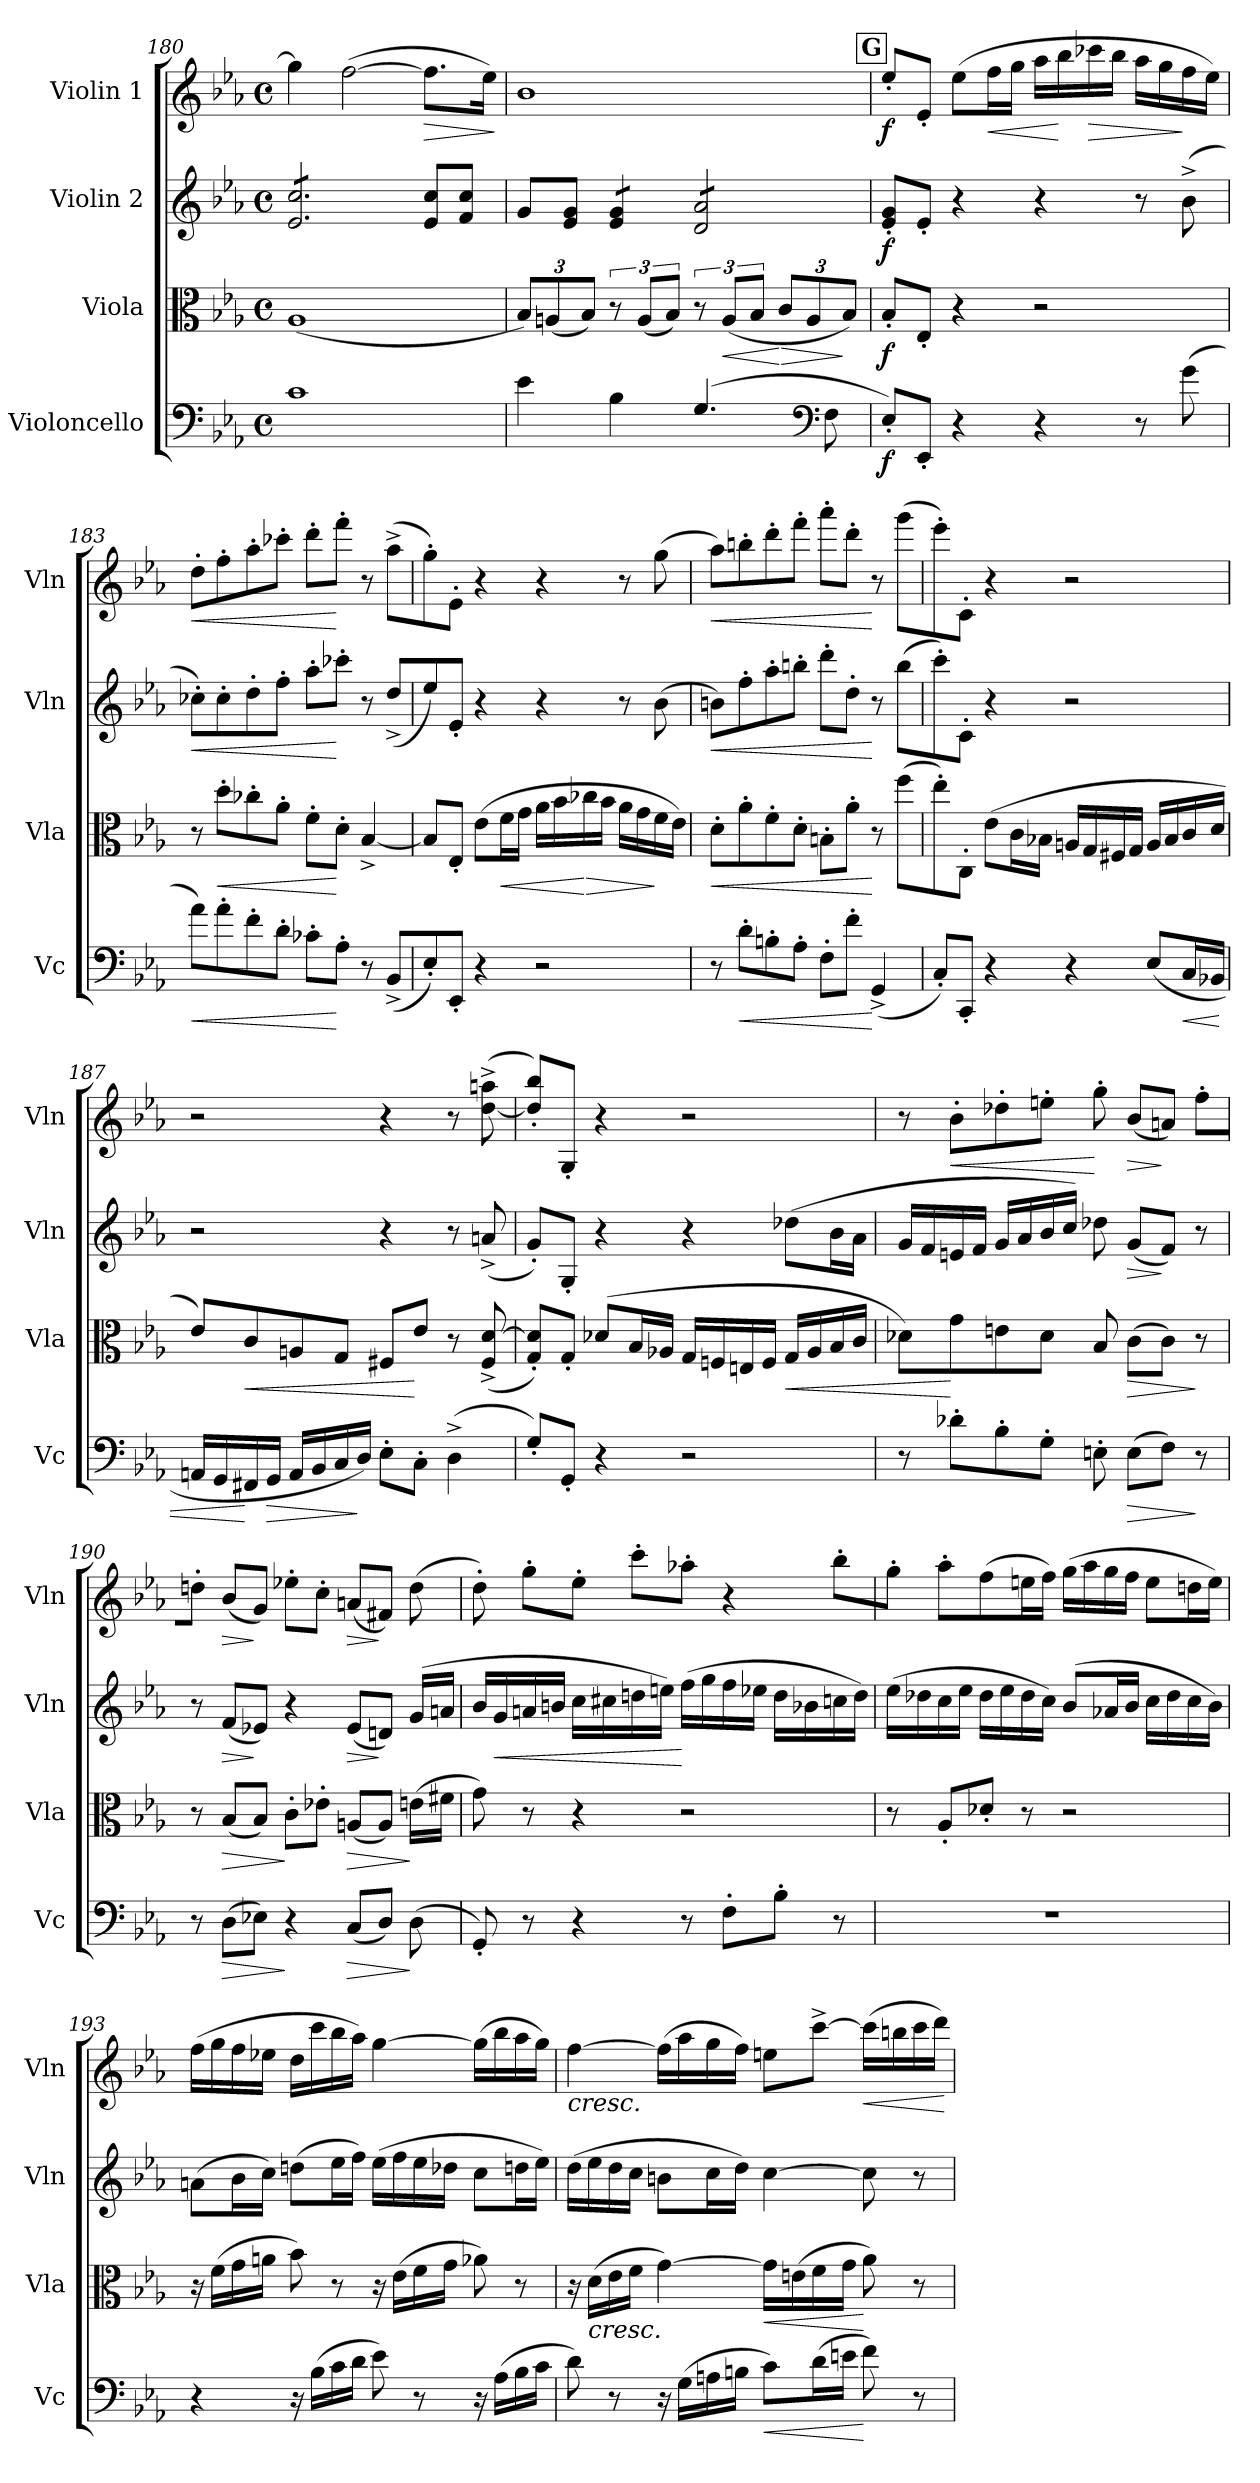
**kern	**dynam	**kern	**dynam	**kern	**dynam	**kern	**dynam
*part4	*part4	*part3	*part3	*part2	*part2	*part1	*part1
*staff4	*staff4	*staff3	*staff3	*staff2	*staff2	*staff1	*staff1
*I"Violoncello	*	*I"Viola	*	*I"Violin 2	*	*I"Violin 1	*
*I'Vc	*	*I'Vla	*	*I'Vln	*	*I'Vln	*
*clefF4	*	*clefC3	*	*clefG2	*	*clefG2	*
*k[b-e-a-]	*	*k[b-e-a-]	*	*k[b-e-a-]	*	*k[b-e-a-]	*
*M4/4	*	*M4/4	*	*M4/4	*	*M4/4	*
*met(c)	*	*met(c)	*	*met(c)	*	*met(c)	*
=180	=180	=180	=180	=180	=180	=180	=180
*	*	*	*	*tremolo	*	*	*
1c	.	(1A-	.	8e-/ 8cc/L	.	4gg\]	.
.	.	.	.	8e-/ 8cc/	.	.	.
.	.	.	.	8e-/ 8cc/	.	([2ff\	.
.	.	.	.	8e-/ 8cc/	.	.	.
.	.	.	.	8e-/ 8cc/	.	.	.
.	.	.	.	8e-/ 8cc/J	.	.	.
*	*	*	*	*Xtremolo	*	*	*
!	!	!	!	!	!	!	!LO:HP:b
.	.	.	.	8e-/ 8cc/L	.	8.ff\L]	>
.	.	.	.	8f/ 8cc/J	.	.	.
.	.	.	.	.	.	16ee-\Jk)	.
.	.	.	.	.	.	.	]
=181	=181	=181	=181	=181	=181	=181	=181
*	*	*Xbrackettup	*	*	*	*	*
4e-\	.	12B-/L)	.	8g/L	.	1b-	.
.	.	(12An/	.	.	.	.	.
.	.	.	.	8e-/ 8g/J	.	.	.
.	.	12B-/J)	.	.	.	.	.
*	*	*brackettup	*	*	*	*	*
*	*	*	*	*tremolo	*	*	*
4B-\	.	12r	.	8e-/ 8g/L	.	.	.
.	.	(12A/L	.	.	.	.	.
.	.	.	.	8e-/ 8g/J	.	.	.
.	.	12B-/J)	.	.	.	.	.
(4.G/	.	12r	.	8d/ 8a-/L	.	.	.
!	!	!	!LO:HP:b	!	!	!	!
.	.	(12A/L	<	.	.	.	.
.	.	.	.	8d/ 8a-/	.	.	.
.	.	12B-/J	.	.	.	.	.
*	*	*Xbrackettup	*	*	*	*	*
!	!	!	!LO:HP:n=1:b	!	!	!	!
.	.	12c/L	[ >	8d/ 8a-/	.	.	.
.	.	12A/	.	.	.	.	.
*clefF4	*	*	*	*	*	*	*
8F\	.	.	.	8d/ 8a-/J	.	.	.
*	*	*	*	*Xtremolo	*	*	*
.	.	12B-/J)	]	.	.	.	.
!!LO:LB:g=z
!!LO:REH:place=s1:a:B:cj:fs=14:t=G
=182	=182	=182	=182	=182	=182	=182	=182
!	!LO:DY:b	!	!LO:DY:b	!	!LO:DY:b	!	!LO:DY:b
8E-'/L)	f	8B-'/L	f	8e-/' 8g/'L	f	8ee-'/L	f
8EE-'/J	.	8E-'/J	.	8e-'/J	.	8e-'/J	.
4r	.	4r	.	4r	.	(8ee-\L	.
!	!	!	!	!	!	!	!LO:HP:b
.	.	.	.	.	.	16ff\L	<
.	.	.	.	.	.	16gg\JJ	.
4r	.	2r	.	4r	.	16aa-\LL	.
.	.	.	.	.	.	16bb-\	[
!	!	!	!	!	!	!	!LO:HP:b
.	.	.	.	.	.	16ccc-X\	>
.	.	.	.	.	.	16bb-\JJ	.
8r	.	.	.	8r	.	16aa-\LL	.
.	.	.	.	.	.	16gg\	.
(8g\	.	.	.	(8b-^\	.	16ff\	]
.	.	.	.	.	.	16ee-\JJ)	.
=183	=183	=183	=183	=183	=183	=183	=183
!	!LO:HP:b	!	!	!	!LO:HP:b	!	!LO:HP:b
8a-\L)	<	8r	.	8cc-X'\L)	<	8dd'\L	<
!	!	!	!LO:HP:b	!	!	!	!
8a-'\	.	8dd'\L	<	8cc-'\	.	8ff'\	.
8f'\	.	8cc-X'\	.	8dd'\	.	8aa-'\	.
8d'\J	.	8a-'\J	.	8ff'\J	.	8ccc-X'\J	.
8c-X'\L	.	8f'\L	.	8aa-'\L	.	8ddd'\L	.
8A-'\J	[	8d'\J	[	8ccc-X'\J	[	8fff'\J	[
8r	.	[4B-^/	.	8r	.	8r	.
(8BB-^/L	.	.	.	(8dd^/L	.	(8aa-^\L	.
=184	=184	=184	=184	=184	=184	=184	=184
8E-'/)	.	8B-/L]	.	8ee-/)	.	8gg'\)	.
8EE-'/J	.	8E-'/J	.	8e-'/J	.	8e-'\J	.
4r	.	(8e-\L	.	4r	.	4r	.
!	!	!	!LO:HP:b	!	!	!	!
.	.	16f\L	<	.	.	.	.
.	.	16g\JJ	.	.	.	.	.
2r	.	16a-\LL	.	4r	.	4r	.
.	.	16b-\	.	.	.	.	.
!	!	!	!LO:HP:n=1:b	!	!	!	!
.	.	16cc-X\	[ >	.	.	.	.
.	.	16b-\JJ	.	.	.	.	.
.	.	16a-\LL	.	8r	.	8r	.
.	.	16g\	.	.	.	.	.
.	.	16f\	]	(8b-\	.	(8gg\	.
.	.	16e-\JJ)	.	.	.	.	.
!!LO:LB:g=z
=185	=185	=185	=185	=185	=185	=185	=185
!	!	!	!LO:HP:b	!	!LO:HP:b	!	!LO:HP:b
8r	.	8d'\L	<	8bn\L)	<	8aa-\L)	<
!	!LO:HP:b	!	!	!	!	!	!
8d'\L	<	8a-'\	.	8ff'\	.	8bbn'\	.
8Bn'\	.	8f'\	.	8aa-'\	.	8ddd'\	.
8A-'\J	.	8d'\J	.	8bbn'\J	.	8fff'\J	.
8F'\L	.	8Bn'\L	.	8ddd'\L	.	8aaa-'\L	.
8f'\J	.	8a-'\J	.	8dd'\J	.	8ddd'\J	.
(4GG^/	[	8r	[	8r	[	8r	[
.	.	(8ff\L	.	(8bb\L	.	(8ggg\L	.
=186	=186	=186	=186	=186	=186	=186	=186
8C'/L)	.	8ee-'\)	.	8ccc'\)	.	8eee-'\)	.
8CC'/J	.	8C'\J	.	8c'\J	.	8c'\J	.
4r	.	(8e-\L	.	4r	.	4r	.
.	.	16c\L	.	.	.	.	.
.	.	16B-X\JJ	.	.	.	.	.
4r	.	16An/LL	.	2r	.	2r	.
.	.	16G/	.	.	.	.	.
.	.	16F#X/	.	.	.	.	.
.	.	16G/JJ	.	.	.	.	.
(8E-/L	.	16A/LL	.	.	.	.	.
.	.	16B-/	.	.	.	.	.
!	!LO:HP:b	!	!	!	!	!	!
16C/L	<	16c/	.	.	.	.	.
16BB-X/JJ	.	16d/JJ	.	.	.	.	.
=187	=187	=187	=187	=187	=187	=187	=187
16AAn/LL	.	8e-/L)	.	2r	.	2r	.
16GG/	.	.	.	.	.	.	.
!	!	!	!LO:HP:b	!	!	!	!
16FF#X/	[	8c/	<	.	.	.	.
!	!LO:HP:b	!	!	!	!	!	!
16GG/JJ	>	.	.	.	.	.	.
16AA/LL	.	8An/	.	.	.	.	.
16BB-/	.	.	.	.	.	.	.
16C/	.	8G/J	.	.	.	.	.
16D/JJ)	]	.	.	.	.	.	.
8E-'\L	.	8F#X/L	.	4r	.	4r	.
8C'\J	.	8e-/J	[	.	.	.	.
(4D^\	.	8r	.	8r	.	8r	.
.	.	(<8F#/^ [8d/^	.	(8an^/	.	(>[8dd\^ 8aan\^	.
!!LO:PB:g=z
=188	=188	=188	=188	=188	=188	=188	=188
8G'/L)	.	8G/' 8d/]'L)	.	8g'/L)	.	8dd/]' 8bb-/'L)	.
8GG'/J	.	8G'/J	.	8G'/J	.	8G'/J	.
4r	.	(8d-X/L	.	4r	.	4r	.
.	.	16B-/L	.	.	.	.	.
.	.	16A-X/JJ	.	.	.	.	.
2r	.	16G/LL	.	4r	.	2r	.
.	.	16Fn/	.	.	.	.	.
.	.	16En/	.	.	.	.	.
.	.	16F/JJ	.	.	.	.	.
!	!	!	!LO:HP:b	!	!	!	!
.	.	16G/LL	<	(8dd-X\L	.	.	.
.	.	16A-/	.	.	.	.	.
.	.	16B-/	.	16b-\L	.	.	.
.	.	16c/JJ	.	16a-\JJ	.	.	.
=189	=189	=189	=189	=189	=189	=189	=189
8r	.	8d-X\L)	.	16g/LL	.	8r	.
.	.	.	.	16f/	.	.	.
!	!	!	!	!	!	!	!LO:HP:b
8d-X'\L	.	8g\	[	16en/	.	8b-'\L	<
.	.	.	.	16f/JJ	.	.	.
8B-'\	.	8en\	.	16g/LL	.	8dd-X'\	.
.	.	.	.	16a-/	.	.	.
8G'\J	.	8d-\J	.	16b-/	.	8een'\J	.
.	.	.	.	16cc/JJ)	.	.	.
8En'\	.	8B-/	.	8dd-X\	.	8gg'\	[
!	!LO:HP:b	!	!LO:HP:b	!	!LO:HP:b	!	!LO:HP:b
(8E\L	>	(8c\L	>	(8g/L	>	(8b-/L	>
8F\J)	.	8c\J)	.	8f/J)	]	8an/J)	]
8r	]	8r	]	8r	.	8ff'\L	.
=190	=190	=190	=190	=190	=190	=190	=190
8r	.	8r	.	8r	.	8ddn'\J	.
!	!LO:HP:b	!	!LO:HP:b	!	!LO:HP:b	!	!LO:HP:b
(8D\L	>	(8B-/L	>	(8f/L	>	(8b-/L	>
8E-X\J)	.	8B-/J)	.	8e-X/J)	]	8g/J)	]
4r	]	8c'\L	]	4r	.	8ee-X'\L	.
.	.	8e-X'\J	.	.	.	8cc'\J	.
!	!LO:HP:b	!	!LO:HP:b	!	!LO:HP:b	!	!LO:HP:b
(8C/L	>	(8An/L	>	(8e-/L	>	(8an/L	>
8D/J)	.	8A/J)	.	8dn/J)	]	8f#X/J)	]
(8D\	]	(16en\LL	]	(16g/LL	.	(8dd\	.
.	.	16f#X\JJ	.	16an/JJ	.	.	.
!!LO:LB:g=z
=191	=191	=191	=191	=191	=191	=191	=191
8GG'/)	.	8g\)	.	16b-/LL	.	8dd'\)	.
!	!	!	!	!	!LO:HP:b	!	!
.	.	.	.	16g/	<	.	.
8r	.	8r	.	16an/	.	8gg'\L	.
.	.	.	.	16bn/JJ	.	.	.
4r	.	4r	.	16cc\LL	.	8ee-'\J	.
.	.	.	.	16cc#X\	.	.	.
.	.	.	.	16ddn\	.	8ccc'\L	.
.	.	.	.	16een\JJ)	.	.	.
8r	.	2r	.	(16ff\LL	[	8aa-X'\J	.
.	.	.	.	16gg\	.	.	.
8F'\L	.	.	.	16ff\	.	4r	.
.	.	.	.	16ee-X\JJ	.	.	.
8B-'\J	.	.	.	16dd\LL	.	.	.
.	.	.	.	16b-X\	.	.	.
8r	.	.	.	16ccn\	.	8bb-'\L	.
.	.	.	.	16dd\JJ)	.	.	.
=192	=192	=192	=192	=192	=192	=192	=192
1r	.	8r	.	(16ee-\LL	.	8gg'\J	.
.	.	.	.	16dd-X\	.	.	.
.	.	8A-'/L	.	16cc\	.	8aa-'\L	.
.	.	.	.	16ee-\JJ	.	.	.
.	.	8d-X'/J	.	16dd-\LL	.	(8ff\	.
.	.	.	.	16ee-\	.	.	.
.	.	8r	.	16dd-\	.	16een\L	.
.	.	.	.	16cc\JJ)	.	16ff\JJ)	.
.	.	2r	.	(8b-/L	.	(16gg\LL	.
.	.	.	.	.	.	16aa-\	.
.	.	.	.	16a-X/L	.	16gg\	.
.	.	.	.	16b-/JJ	.	16ff\JJ	.
.	.	.	.	16cc\LL	.	8ee\L	.
.	.	.	.	16dd-\	.	.	.
.	.	.	.	16cc\	.	16ddn\L	.
.	.	.	.	16b-\JJ)	.	16ee\JJ)	.
!!LO:LB:g=z
=193	=193	=193	=193	=193	=193	=193	=193
4r	.	16r	.	(8an\L	.	(16ff\LL	.
.	.	(16f\LL	.	.	.	16gg\	.
.	.	16g\	.	16b-\L	.	16ff\	.
.	.	16an\JJ	.	16cc\JJ)	.	16ee-X\JJ	.
16r	.	8b-\)	.	(8ddn\L	.	16dd\LL	.
(16B-\LL	.	.	.	.	.	16ccc\	.
16c\	.	8r	.	16ee-\L	.	16bb-\	.
16d\JJ	.	.	.	16ff\JJ)	.	16aa-\JJ)	.
8e-\)	.	16r	.	(16ee-\LL	.	[4gg\	.
.	.	(16e-\LL	.	16ff\	.	.	.
8r	.	16f\	.	16ee-\	.	.	.
.	.	16g\JJ	.	16dd-X\JJ	.	.	.
16r	.	8a-X\)	.	8cc\L	.	(16gg\LL]	.
(16A-\LL	.	.	.	.	.	16bb-\	.
16B-\	.	8r	.	16ddn\L	.	16aa-\	.
16c\JJ	.	.	.	16ee-\JJ)	.	16gg\JJ)	.
=194	=194	=194	=194	=194	=194	=194	=194
!	!	!	!	!	!	!LO:TX:b:i:t=cresc.	!
8d\)	.	16r	.	(16dd\LL	.	[4ff\	.
!	!	!LO:TX:b:i:t=cresc.	!	!	!	!	!
.	.	(16d\LL	.	16ee-\	.	.	.
8r	.	16e-\	.	16dd\	.	.	.
.	.	16f\JJ	.	16cc\JJ	.	.	.
16r	.	[4g\)	.	8bn\L	.	(16ff\LL]	.
(16G\LL	.	.	.	.	.	16aa-\	.
16An\	.	.	.	16cc\L	.	16gg\	.
16Bn\JJ	.	.	.	16dd\JJ)	.	16ff\JJ)	.
!	!LO:HP:b	!	!LO:HP:b	!	!	!	!
8c\L)	<	16g\LL]	<	[4cc\	.	8een\L	.
.	.	(16en\	.	.	.	.	.
(16d\L	.	16f\	.	.	.	[8ccc^\J	.
16en\JJ	.	16g\JJ	.	.	.	.	.
!	!	!	!	!	!	!	!LO:HP:b
8f\)	[	8a-\)	[	8cc\]	.	(16ccc\LL]	<
.	.	.	.	.	.	16bbn\	.
8r	.	8r	.	8r	.	16ccc\	.
.	.	.	.	.	.	16ddd\JJ)	.
.	.	.	.	.	.	.	[
=	=	=	=	=	=	=	=
*-	*-	*-	*-	*-	*-	*-	*-
